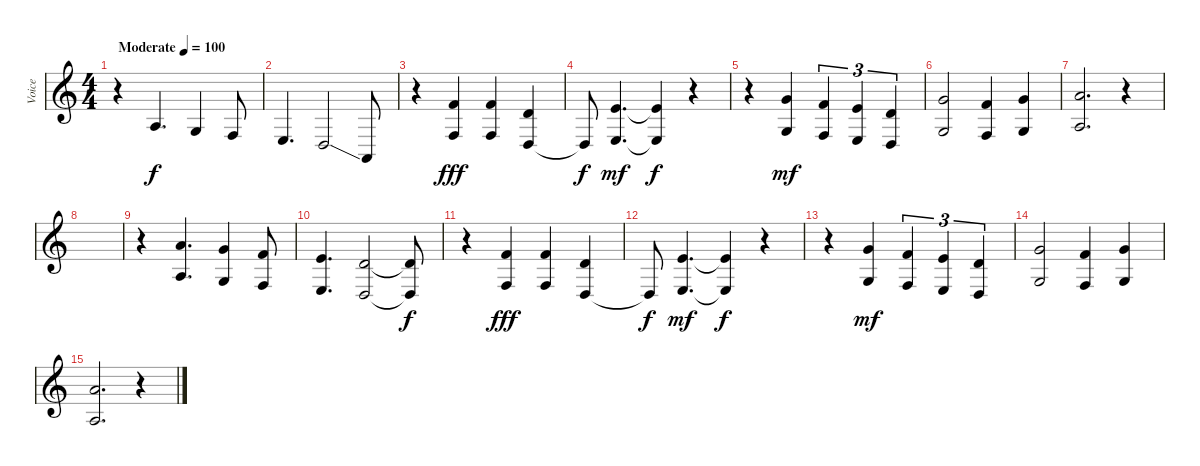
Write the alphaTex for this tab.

\track ("Voice" "Voice") {instrument baritonesax}
\staff {score}
\tuning (E4 B3 G3 D3 A2 E2) {hide}
\ts (4 4)
\tempo (100 "Moderate")
\clef g2
\ks c
r.4{dy f instrument baritonesax} 2.3.4{d} 0.3.4 3.4.8 |
2.4.4{d} 5.5{ss}.2 0.5.8 |
r.4 (6.2 3.4).4{dy fff} (6.2 3.4).4 (7.3 5.5).4 |
5.5{t}.8{dy f} (5.2 2.4).4{d dy mf} (5.2{t} 2.4{t}).4{dy f} r.4 |
r.4 (8.2 5.4).4{dy mf} (6.2 3.4).4{tu (3 2)} (5.2 2.4).4{tu (3 2)} (3.2 0.4).4{tu (3 2)} |
(8.2 5.4).2 (6.2 3.4).4 (8.2 5.4).4 |
(10.2 7.4).2{d} r.4 |
|
r.4 (5.1 2.3).4{d} (3.1 0.3).4 (6.2 3.4).8 |
(5.2 2.4).4{d} (7.3 5.5).2 (7.3{t} 5.5{t}).8{dy f} |
r.4 (6.2 3.4).4{dy fff} (6.2 3.4).4 (7.3 5.5).4 |
5.5{t}.8{dy f} (5.2 2.4).4{d dy mf} (5.2{t} 2.4{t}).4{dy f} r.4 |
r.4 (8.2 5.4).4{dy mf} (6.2 3.4).4{tu (3 2)} (5.2 2.4).4{tu (3 2)} (3.2 0.4).4{tu (3 2)} |
(8.2 5.4).2 (6.2 3.4).4 (8.2 5.4).4 |
(10.2 7.4).2{d} r.4
